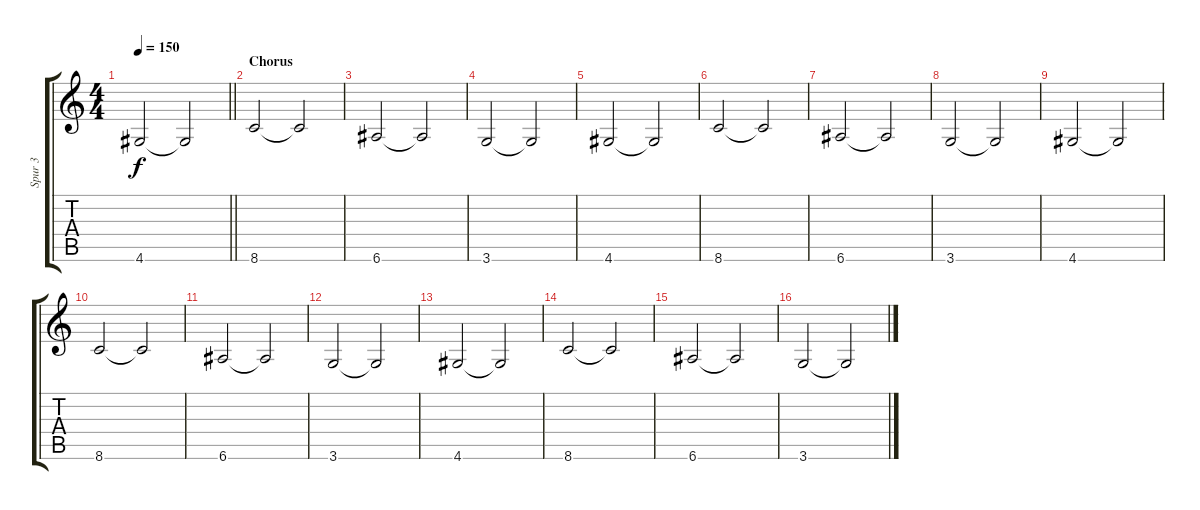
\track ("Spur 3" "Spur 3") {instrument electricbasspick}
\staff {score tabs}
\tuning (E4 B3 G3 D3 A2 E2) {hide}
\ts (4 4)
\tempo 150
\clef g2
\barLineRight lightlight
\ks c
4.6.2{dy f} 4.6{t}.2 |
\section ("" "Chorus")
8.6.2 8.6{t}.2 |
6.6.2 6.6{t}.2 |
3.6.2 3.6{t}.2 |
4.6.2 4.6{t}.2 |
8.6.2 8.6{t}.2 |
6.6.2 6.6{t}.2 |
3.6.2 3.6{t}.2 |
4.6.2 4.6{t}.2 |
8.6.2 8.6{t}.2 |
6.6.2 6.6{t}.2 |
3.6.2 3.6{t}.2 |
4.6.2 4.6{t}.2 |
8.6.2 8.6{t}.2 |
6.6.2 6.6{t}.2 |
3.6.2 3.6{t}.2
